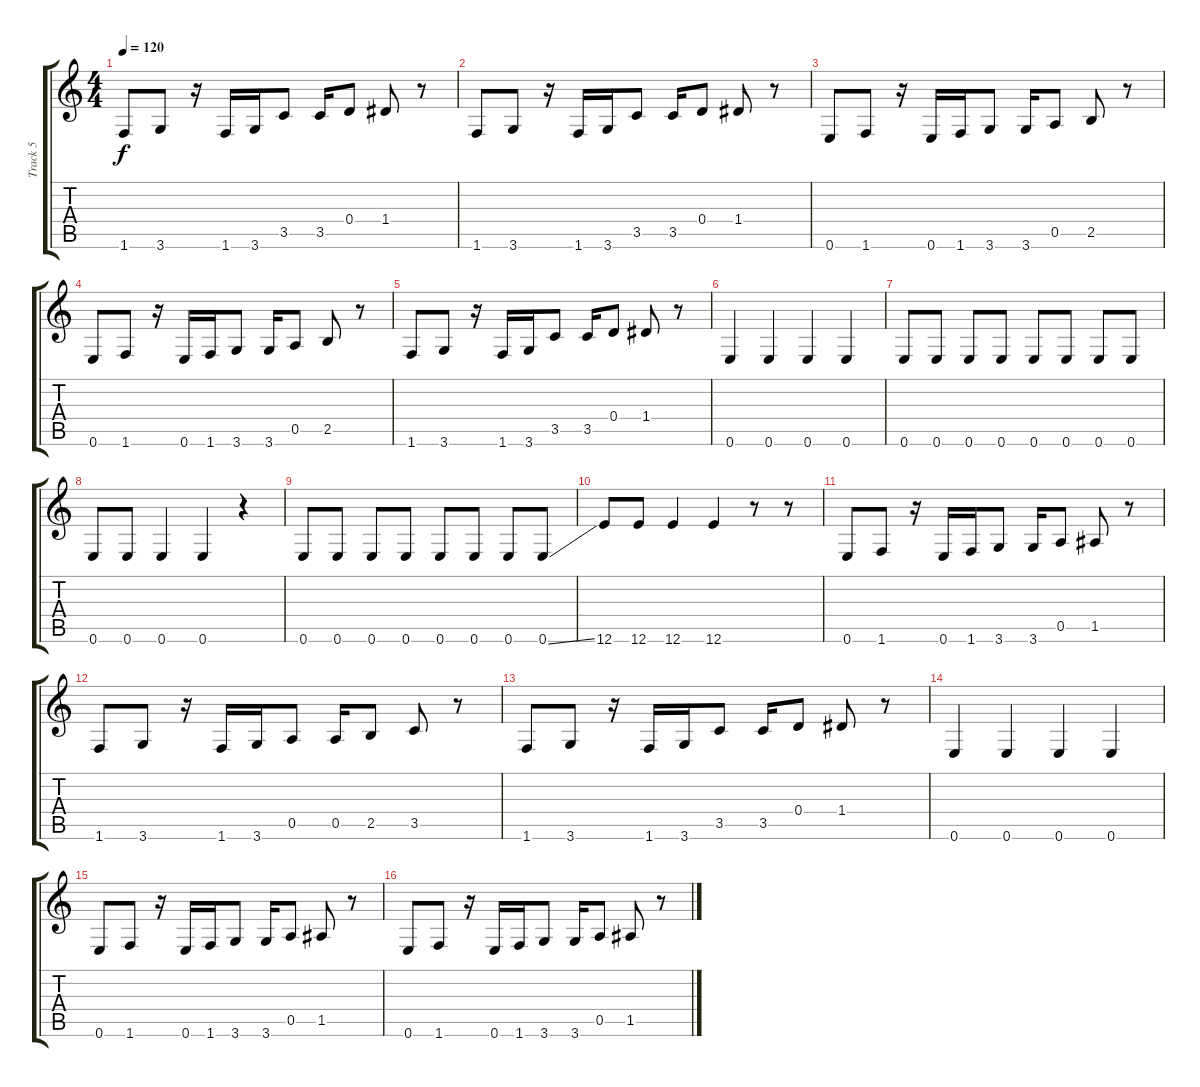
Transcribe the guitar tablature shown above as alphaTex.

\track ("Track 5" "Track 5") {instrument electricbasspick}
\staff {score tabs}
\tuning (E4 B3 G3 D3 A2 E2) {hide}
\ts (4 4)
\tempo 120
\clef g2
\ks c
1.6.8{dy f} 3.6.8 r.16 1.6.16 3.6.16 3.5.8 3.5.16 0.4.8 1.4.8 r.8 |
1.6.8 3.6.8 r.16 1.6.16 3.6.16 3.5.8 3.5.16 0.4.8 1.4.8 r.8 |
0.6.8 1.6.8 r.16 0.6.16 1.6.16 3.6.8 3.6.16 0.5.8 2.5.8 r.8 |
0.6.8 1.6.8 r.16 0.6.16 1.6.16 3.6.8 3.6.16 0.5.8 2.5.8 r.8 |
1.6.8 3.6.8 r.16 1.6.16 3.6.16 3.5.8 3.5.16 0.4.8 1.4.8 r.8 |
0.6.4 0.6.4 0.6.4 0.6.4 |
0.6.8 0.6.8 0.6.8 0.6.8 0.6.8 0.6.8 0.6.8 0.6.8 |
0.6.8 0.6.8 0.6.4 0.6.4 r.4 |
0.6.8 0.6.8 0.6.8 0.6.8 0.6.8 0.6.8 0.6.8 0.6{ss}.8 |
12.6.8 12.6.8 12.6.4 12.6.4 r.8 r.8 |
0.6.8 1.6.8 r.16 0.6.16 1.6.16 3.6.8 3.6.16 0.5.8 1.5.8 r.8 |
1.6.8 3.6.8 r.16 1.6.16 3.6.16 0.5.8 0.5.16 2.5.8 3.5.8 r.8 |
1.6.8 3.6.8 r.16 1.6.16 3.6.16 3.5.8 3.5.16 0.4.8 1.4.8 r.8 |
0.6.4 0.6.4 0.6.4 0.6.4 |
0.6.8 1.6.8 r.16 0.6.16 1.6.16 3.6.8 3.6.16 0.5.8 1.5.8 r.8 |
0.6.8 1.6.8 r.16 0.6.16 1.6.16 3.6.8 3.6.16 0.5.8 1.5.8 r.8
